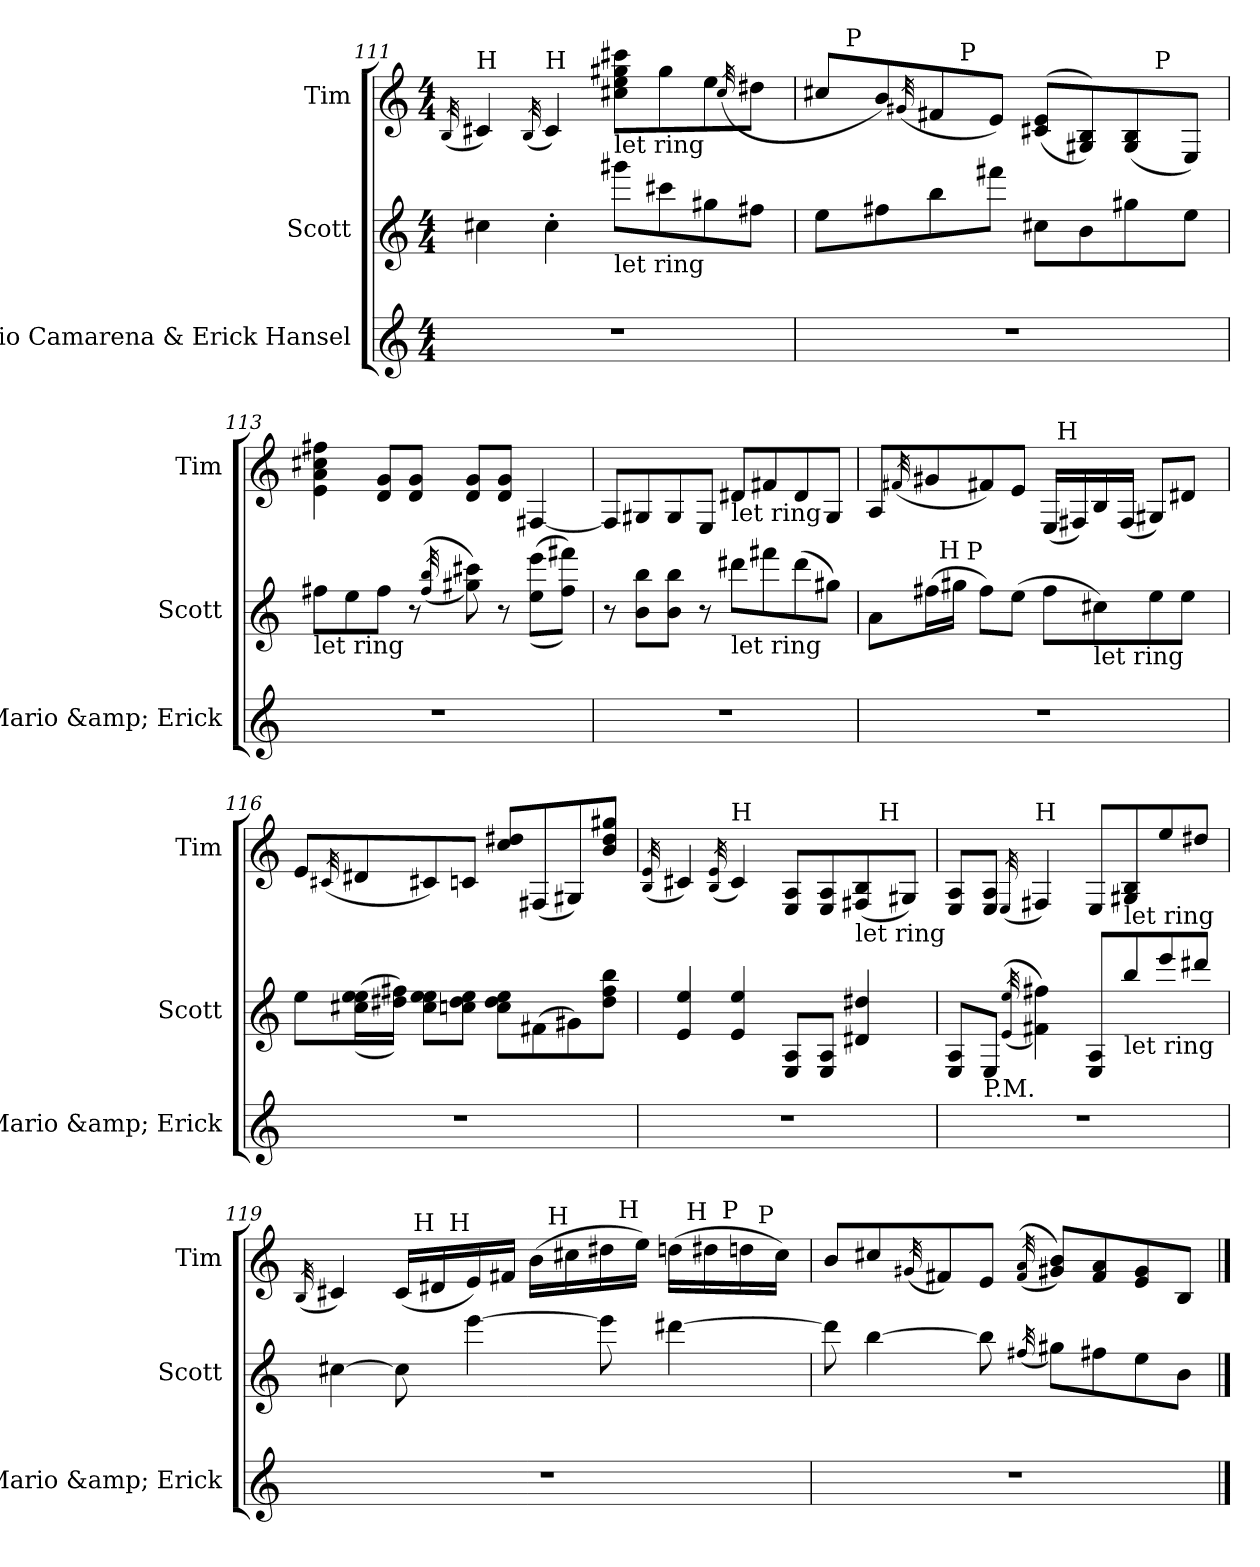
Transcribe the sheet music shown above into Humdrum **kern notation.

**kern	**kern	**kern
*part3	*part2	*part1
*staff3	*staff2	*staff1
*I"Mario Camarena &amp; Erick Hansel	*I"Scott	*I"Tim
*I'Mario &amp; Erick	*I'Scott	*I'Tim
*clefG2	*clefG2	*clefG2
*ITrd7c12	*ITrd7c12	*ITrd7c12
*k[]	*k[]	*k[]
*C:	*C:	*C:
*M4/4	*M4/4	*M4/4
=111	=111	=111
.	.	(32qBB/
!	!	!LO:TX:a:t=H
1r	4c#X\	4C#X/)
.	.	(32qBB/
!	!	!LO:TX:a:t=H
.	4c#'\	4C#/)
!	!	!LO:TX:b:t=let ring
!	!LO:TX:b:t=let ring	!
.	8gg#X\L	8c#X\ 8e\ 8g#X\ 8cc#X\L
.	8cc#X\	8g#\
.	8g#X\	8e\
.	.	(32qc#/
.	8f#X\J	8d#X\J
=112	=112	=112
*	*	*^
*	*	*	*^
1r	8e\L	8c#X/L	16ryy	4ryy
!	!	!	!LO:TX:a:t=P	!
.	.	.	2...ryy	.
.	8f#X\	8B/)	.	.
.	.	(32qG#X/	.	.
.	8b\	8F#X/	.	16ryy
!	!	!	!	!LO:TX:a:t=P
.	.	.	.	2ryy
.	8ff#X\J	8E/J)	.	.
.	8c#X\L	((8C#X/ 8E/L	.	.
.	8B\	8GG#X/ 8BB/))	.	.
.	8g#X\	(8GG#/ 8BB/	.	.
!	!	!	!	!LO:TX:a:t=P
.	.	.	.	8.ryy
.	8e\J	8EE/J)	.	.
!!LO:LB:g=z
=113	=113	=113	=113	=113
!	!LO:TX:b:t=let ring	!	!	!
*	*	*v	*v	*v
1r	8f#X\L	4E\ 4A\ 4c#X\ 4f#X\
.	8e\	.
.	8f#\J	8D/ 8G/L
.	8r	8D/ 8G/J
.	((32qf#/ 32qb/	.
.	8g#X\ 8cc#X\))	8D/ 8G/L
.	8r	8D/ 8G/J
.	((8e\ 8ee\L	[4FF#X/
.	8f#\ 8ff#X\J))	.
=114	=114	=114
1r	8r	8FF#/L]
.	8B\ 8b\L	8GG#X/
.	8B\ 8b\J	8GG#/
.	8r	8EE/J
!	!	!LO:TX:b:t=let ring
!	!LO:TX:b:t=let ring	!
.	8dd#X\L	8D#X/L
.	8ff#X\	8F#X/
.	(8dd#\	8D#/
.	8g#X\J)	8GG#/J
!!LO:LB:g=z
=115	=115	=115
!	!	!LO:TX:b:t=P.M.
!	!LO:TX:b:t=P.M.	!
*	*^	*^
*	*	*^	*	*
1r	8A\L	8ryy	8..ryy	8AA/L	2ryy
.	.	.	.	(32qF#X/	.
.	(16f#X\L	32ryy	.	8G#X/	.
!	!	!LO:TX:a:t=H	!	!	!
.	.	2ryy	.	.	.
.	16g#X\JJ	.	.	.	.
!	!	!	!LO:TX:a:t=P	!	!
.	.	.	2ryy	.	.
.	8f#\L)	.	.	8F#/)	.
.	(8e\J	.	.	8E/J	.
.	8f#\L	.	.	(16EE/LL	32ryy
!	!	!	!	!	!LO:TX:a:t=H
.	.	.	.	.	4...ryy
.	.	.	.	16FF#X/)	.
!	!LO:TX:b:t=let ring	!	!	!	!
.	8c#X\)	.	.	16BB/	.
.	.	4ryy	.	.	.
.	.	.	.	(16FF#/JJ	.
.	.	.	4ryy	.	.
.	8e\	.	.	8GG#X/L)	.
.	8e\J	.	.	8D#X/J	.
.	.	16.ryy	.	.	.
.	.	.	32ryy	.	.
*	*v	*v	*v	*	*
*	*	*v	*v
=116	=116	=116
1r	8e\L	8E/L
.	.	(32qC#X/
.	((16c#X\ 16e\ 16e\L	8D#X/
.	16d#X\ 16f#X\JJ))	.
.	8c#\ 8e\ 8e\L	8C#/)
.	8cn\ 8d#\ 8e\J	8Cn/J
.	8c\ 8d#\ 8e\L	8c/ 8d#X/L
.	(8F#X\	(8FF#X/
.	8G#X\)	8GG#X/)
.	8d#\ 8f#\ 8b\J	8B/ 8d#/ 8g#X/J
!!LO:PB:g=z
=117	=117	=117
.	.	(32qBB/ 32qE/
!	!	!LO:TX:a:t=H
!	!	!LO:TX:b:t=let ring
*	*	*^
1r	4E/ 4e/	4C#X/)	2ryy
.	.	(32qBB/ 32qE/	.
!	!	!LO:TX:a:t=H	!
.	4E/ 4e/	4C#/)	.
.	8EE/ 8AA/L	8EE/ 8AA/L	4ryy
.	8EE/ 8AA/J	8EE/ 8AA/	.
!	!	!LO:TX:b:t=let ring	!
.	4D#X/ 4d#X/	(8FF#X/ 8BB/	16ryy
!	!	!	!LO:TX:a:t=H
.	.	.	8.ryy
.	.	8GG#X/J)	.
*	*	*v	*v
=118	=118	=118
1r	8EE/ 8AA/L	8EE/ 8AA/L
!	!LO:TX:b:t=P.M.	!
.	8EE/J	8EE/ 8AA/J
.	((32qE/ 32qe/	(32qEE/
!	!	!LO:TX:a:t=H
.	4F#X\ 4f#X\))	4FF#X/)
.	8EE/ 8AA/L	8EE/L
!	!	!LO:TX:b:t=let ring
!	!LO:TX:b:t=let ring	!
.	8b/	8GG#X/ 8BB/
.	8ee/	8e/
.	8dd#X/J	8d#X/J
!!LO:LB:g=z
=119	=119	=119
.	.	(32qBB/
!	!	!LO:TX:a:t=H
*	*	*^
*	*	*	*^
*	*	*	*	*^
*	*	*	*	*	*^
1r	[4c#X\	4C#X/)	4ryy	4ryy	2ryy	2ryy
.	8c#\]	(16C#/LL	32ryy	16.ryy	.	.
!	!	!	!LO:TX:a:t=H	!	!	!
.	.	.	2ryy	.	.	.
.	.	16D#X/	.	.	.	.
!	!	!	!	!LO:TX:a:t=H	!	!
.	.	.	.	2ryy	.	.
.	[4ee\	16E/)	.	.	.	.
.	.	16F#X/JJ	.	.	.	.
.	.	(16B\LL	.	.	32ryy	8ryy
!	!	!	!	!	!LO:TX:a:t=H	!
.	.	.	.	.	4...ryy	.
.	.	16c#X\	.	.	.	.
.	8ee\]	16d#X\	.	.	.	32ryy
!	!	!	!	!	!	!LO:TX:a:t=H
.	.	.	.	.	.	4ryy
.	.	16e\JJ)	.	.	.	.
.	[4dd#X\	(16dn\LL	.	.	.	.
!	!	!	!LO:TX:a:t=H	!	!	!
.	.	.	8..ryy	.	.	.
.	.	16d#X\	.	.	.	.
!	!	!	!	!LO:TX:a:t=P	!	!
.	.	.	.	8ryy	.	.
.	.	16dn\	.	.	.	.
!	!	!	!	!	!	!LO:TX:a:t=P
.	.	.	.	.	.	16.ryy
.	.	16c#\JJ)	.	.	.	.
.	.	.	.	32ryy	.	.
=120	=120	=120	=120	=120	=120	=120
!	!	!LO:TX:b:t=let ring	!	!	!	!
*	*	*v	*v	*v	*v	*v
1r	8dd#\]	8B/L
.	[4b\	8c#X/
.	.	(32qG#X/
.	.	8F#X/)
.	8b\]	8E/J
.	(32qf#X/	((32qF#/ 32qA/
.	8g#X\L)	8G#/ 8B/L))
.	8f#\	8F#/ 8A/
.	8e\	8E/ 8G#/
.	8B\J	8BB/J
==	==	==
*-	*-	*-
